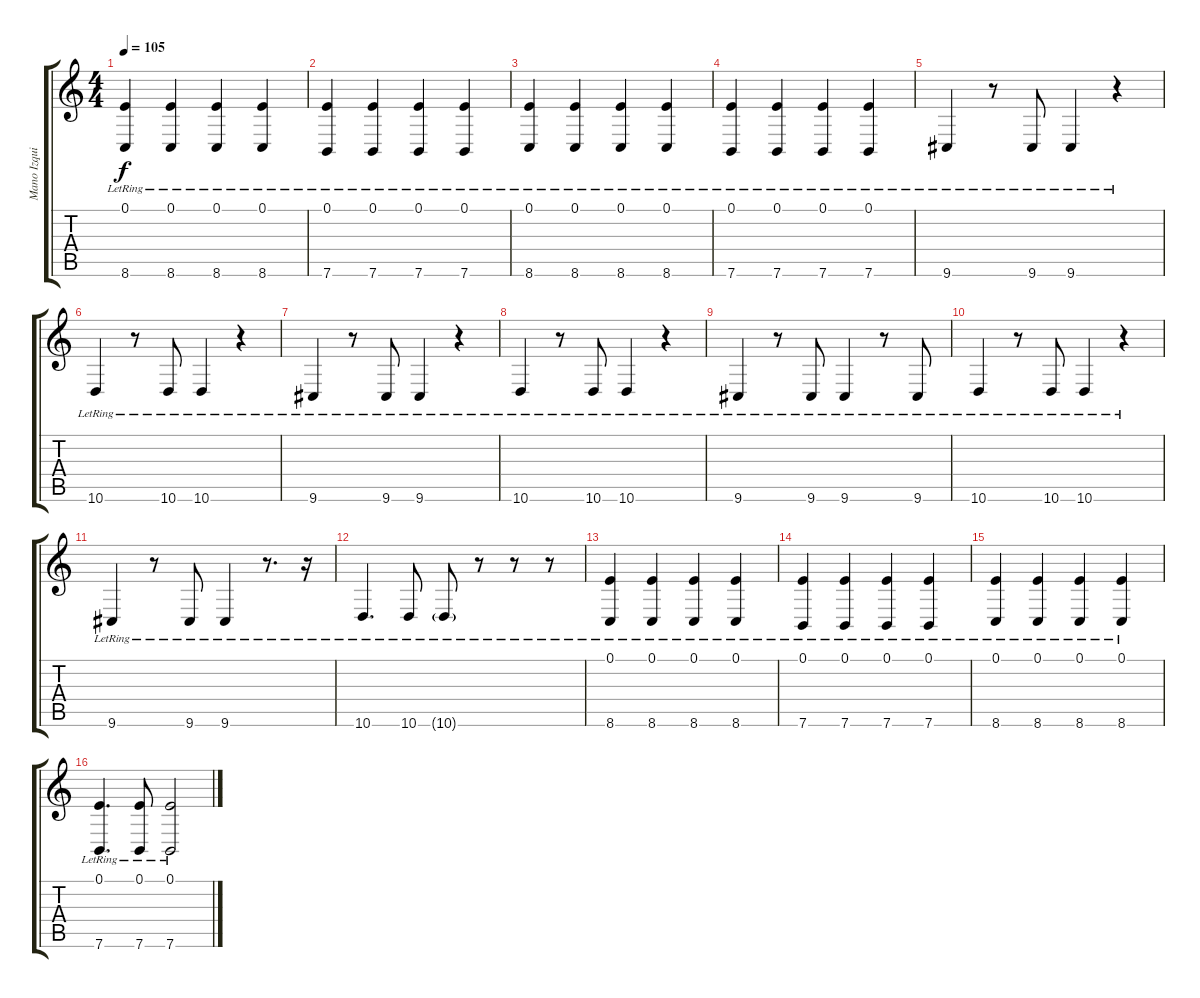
\track ("Mano Izquierda" "Mano Izqui") {instrument acousticgrandpiano}
\staff {score tabs}
\tuning (E4 B3 G3 D3 A2 E2) {hide}
\ts (4 4)
\tempo 105
\clef g2
\ks c
(0.1{lr} 8.6{lr}).4{dy f} (0.1{lr} 8.6{lr}).4 (0.1{lr} 8.6{lr}).4 (0.1{lr} 8.6{lr}).4 |
(0.1{lr} 7.6{lr}).4 (0.1{lr} 7.6{lr}).4 (0.1{lr} 7.6{lr}).4 (0.1{lr} 7.6{lr}).4 |
(0.1{lr} 8.6{lr}).4 (0.1{lr} 8.6{lr}).4 (0.1{lr} 8.6{lr}).4 (0.1{lr} 8.6{lr}).4 |
(0.1{lr} 7.6{lr}).4 (0.1{lr} 7.6{lr}).4 (0.1{lr} 7.6{lr}).4 (0.1{lr} 7.6{lr}).4 |
9.6{lr}.4 r.8 9.6{lr}.8 9.6{lr}.4 r.4 |
10.6{lr}.4 r.8 10.6{lr}.8 10.6{lr}.4 r.4 |
9.6{lr}.4 r.8 9.6{lr}.8 9.6{lr}.4 r.4 |
10.6{lr}.4 r.8 10.6{lr}.8 10.6{lr}.4 r.4 |
9.6{lr}.4 r.8 9.6{lr}.8 9.6{lr}.4 r.8 9.6{lr}.8 |
10.6{lr}.4 r.8 10.6{lr}.8 10.6{lr}.4 r.4 |
9.6{lr}.4 r.8 9.6{lr}.8 9.6{lr}.4 r.8{d} r.16 |
10.6{lr}.4{d} 10.6{lr}.8 10.6{g lr}.8 r.8 r.8 r.8 |
(0.1{lr} 8.6{lr}).4 (0.1{lr} 8.6{lr}).4 (0.1{lr} 8.6{lr}).4 (0.1{lr} 8.6{lr}).4 |
(0.1{lr} 7.6{lr}).4 (0.1{lr} 7.6{lr}).4 (0.1{lr} 7.6{lr}).4 (0.1{lr} 7.6{lr}).4 |
(0.1{lr} 8.6{lr}).4 (0.1{lr} 8.6{lr}).4 (0.1{lr} 8.6{lr}).4 (0.1{lr} 8.6{lr}).4 |
(0.1{lr} 7.6{lr}).4{d} (0.1{lr} 7.6{lr}).8 (0.1{lr} 7.6{lr}).2
